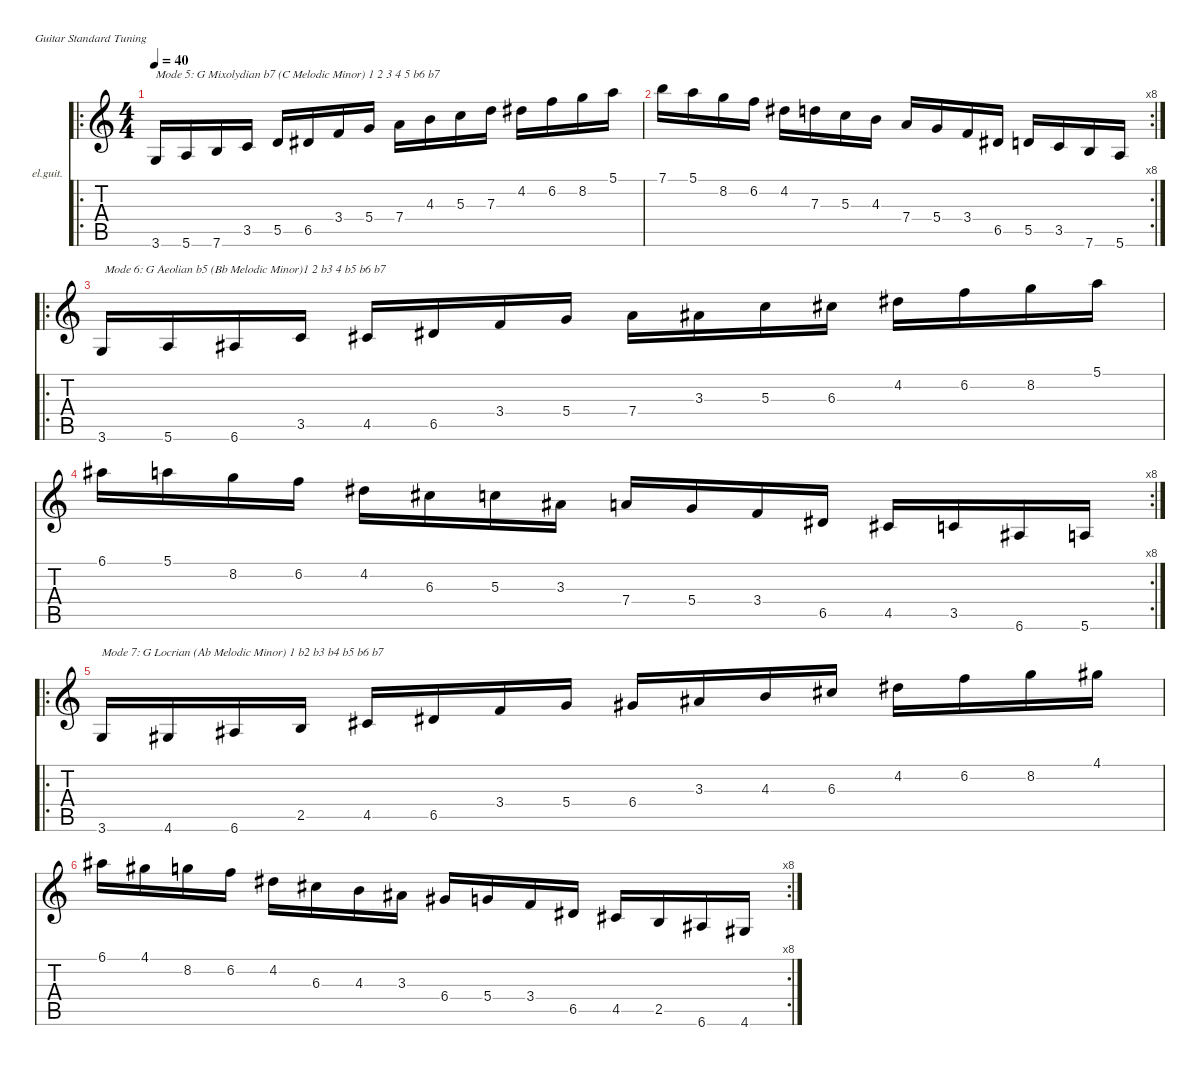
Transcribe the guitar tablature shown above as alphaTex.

\defaultSystemsLayout 4
\hideDynamics
\bracketExtendMode nobrackets
\firstSystemTrackNameOrientation horizontal
\otherSystemsTrackNameOrientation horizontal
\track ("Electric Guitar (Clean)" "el.guit.") {defaultSystemsLayout 1 instrument electricguitarclean}
\staff {score tabs}
\tuning (E4 B3 G3 D3 A2 E2)
\ro
\ts (4 4)
\tempo 40
\clef g2
\ks c
3.6.16{txt "Mode 5: G Mixolydian b7 (C Melodic Minor) 1 2 3 4 5 b6 b7" dy mf beam Up} 5.6.16{beam Up} 7.6.16{beam Up} 3.5.16{beam Up} 5.5.16{beam Up} 6.5{acc #}.16{beam Up} 3.4.16{beam Up} 5.4.16{beam Up} 7.4.16{beam Down} 4.3.16{beam Down} 5.3.16{beam Down} 7.3.16{beam Down} 4.2{acc #}.16{beam Down} 6.2.16{beam Down} 8.2.16{beam Down} 5.1.16{beam Down} |
\rc 8
7.1.16{beam Down} 5.1.16{beam Down} 8.2.16{beam Down} 6.2.16{beam Down} 4.2{acc #}.16{beam Down} 7.3.16{beam Down} 5.3.16{beam Down} 4.3.16{beam Down} 7.4.16{beam Up} 5.4.16{beam Up} 3.4.16{beam Up} 6.5{acc #}.16{beam Up} 5.5.16{beam Up} 3.5.16{beam Up} 7.6.16{beam Up} 5.6.16{beam Up} |
\ro
3.6.16{txt " Mode 6: G Aeolian b5 (Bb Melodic Minor)1 2 b3 4 b5 b6 b7" beam Up} 5.6.16{beam Up} 6.6{acc #}.16{beam Up} 3.5.16{beam Up} 4.5{acc #}.16{beam Up} 6.5{acc #}.16{beam Up} 3.4.16{beam Up} 5.4.16{beam Up} 7.4.16{beam Down} 3.3{acc #}.16{beam Down} 5.3.16{beam Down} 6.3{acc #}.16{beam Down} 4.2{acc #}.16{beam Down} 6.2.16{beam Down} 8.2.16{beam Down} 5.1.16{beam Down} |
\rc 8
6.1{acc #}.16{beam Down} 5.1.16{beam Down} 8.2.16{beam Down} 6.2.16{beam Down} 4.2{acc #}.16{beam Down} 6.3{acc #}.16{beam Down} 5.3.16{beam Down} 3.3{acc #}.16{beam Down} 7.4.16{beam Up} 5.4.16{beam Up} 3.4.16{beam Up} 6.5{acc #}.16{beam Up} 4.5{acc #}.16{beam Up} 3.5.16{beam Up} 6.6{acc #}.16{beam Up} 5.6.16{beam Up} |
\ro
3.6.16{txt "Mode 7: G Locrian (Ab Melodic Minor) 1 b2 b3 b4 b5 b6 b7" beam Up} 4.6{acc #}.16{beam Up} 6.6{acc #}.16{beam Up} 2.5.16{beam Up} 4.5{acc #}.16{beam Up} 6.5{acc #}.16{beam Up} 3.4.16{beam Up} 5.4.16{beam Up} 6.4{acc #}.16{beam Up} 3.3{acc #}.16{beam Up} 4.3.16{beam Up} 6.3{acc #}.16{beam Up} 4.2{acc #}.16{beam Down} 6.2.16{beam Down} 8.2.16{beam Down} 4.1{acc #}.16{beam Down} |
\rc 8
6.1{acc #}.16{beam Down} 4.1{acc #}.16{beam Down} 8.2.16{beam Down} 6.2.16{beam Down} 4.2{acc #}.16{beam Down} 6.3{acc #}.16{beam Down} 4.3.16{beam Down} 3.3{acc #}.16{beam Down} 6.4{acc #}.16{beam Up} 5.4.16{beam Up} 3.4.16{beam Up} 6.5{acc #}.16{beam Up} 4.5{acc #}.16{beam Up} 2.5.16{beam Up} 6.6{acc #}.16{beam Up} 4.6{acc #}.16{beam Up}
